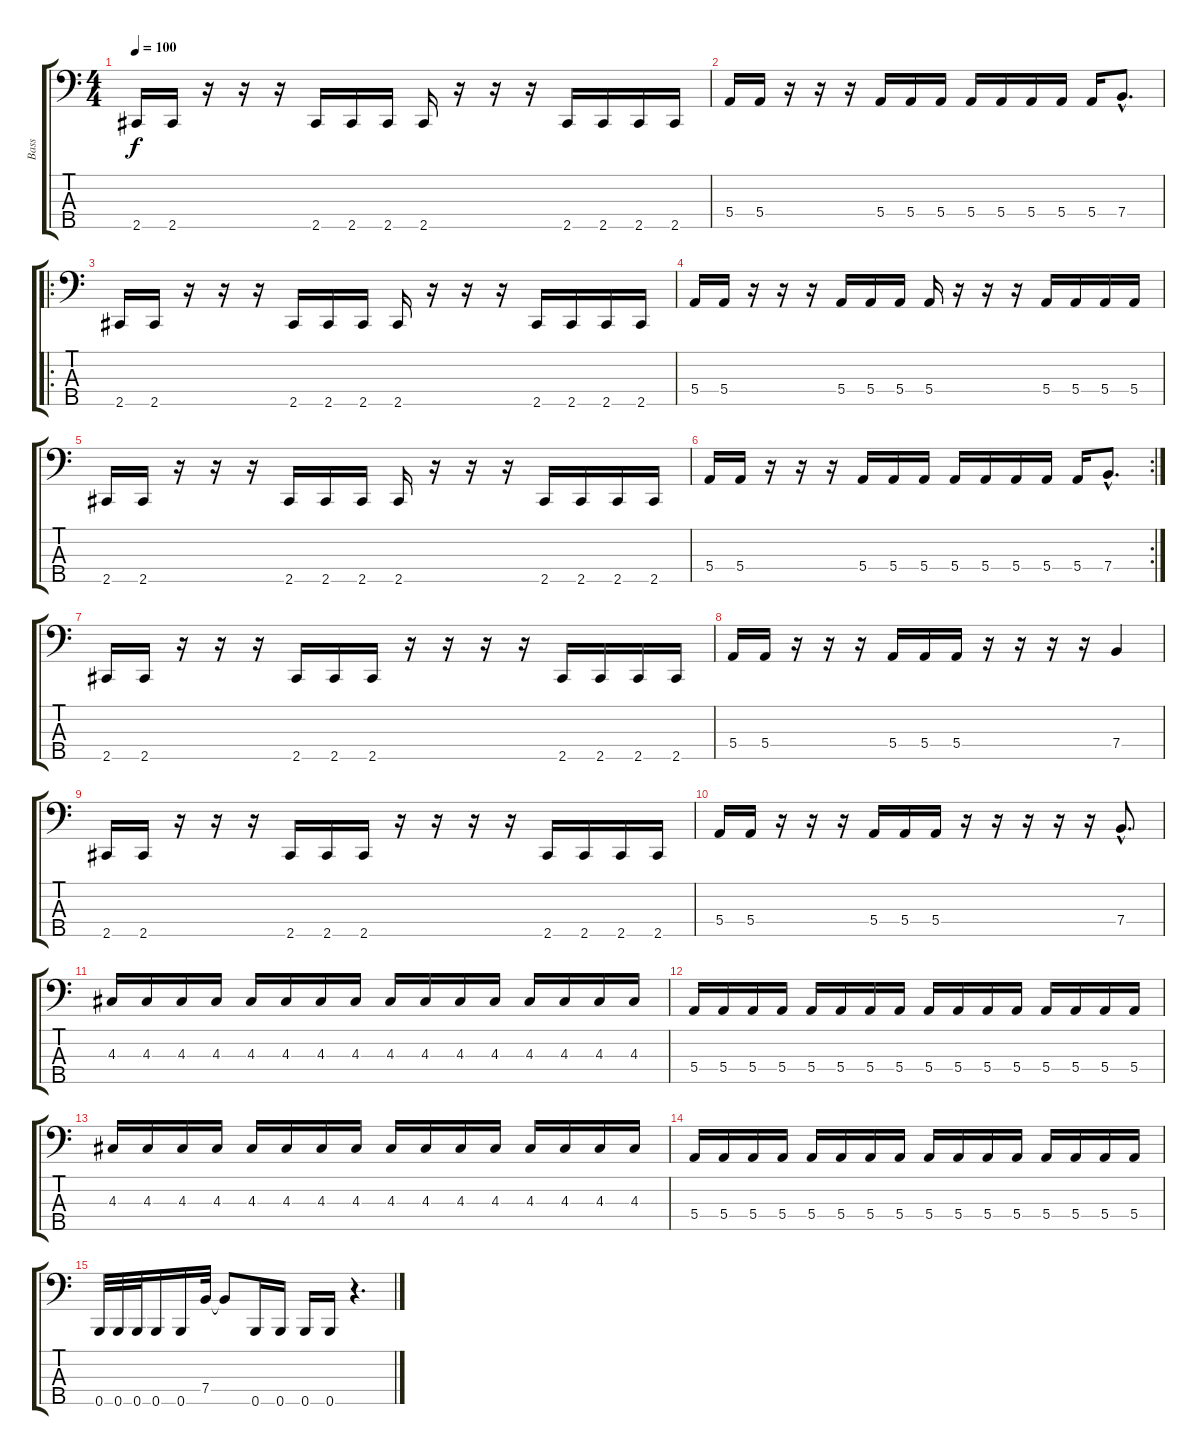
\track ("Bass" "Bass") {instrument electricbasspick}
\staff {score tabs}
\tuning (G2 D2 A1 E1 B0) {hide}
\ts (4 4)
\tempo 100
\clef f4
\ks c
2.5.16{dy f} 2.5.16 r.16 r.16 r.16 2.5.16 2.5.16 2.5.16 2.5.16 r.16 r.16 r.16 2.5.16 2.5.16 2.5.16 2.5.16 |
5.4.16 5.4.16 r.16 r.16 r.16 5.4.16 5.4.16 5.4.16 5.4.16 5.4.16 5.4.16 5.4.16 5.4.16 7.4{hac}.8{d} |
\ro
2.5.16{volume 16} 2.5.16 r.16 r.16 r.16 2.5.16 2.5.16 2.5.16 2.5.16 r.16 r.16 r.16 2.5.16 2.5.16 2.5.16 2.5.16 |
5.4.16 5.4.16 r.16 r.16 r.16 5.4.16 5.4.16 5.4.16 5.4.16 r.16 r.16 r.16 5.4.16 5.4.16 5.4.16 5.4.16 |
2.5.16 2.5.16 r.16 r.16 r.16 2.5.16 2.5.16 2.5.16 2.5.16 r.16 r.16 r.16 2.5.16 2.5.16 2.5.16 2.5.16 |
\rc 2
5.4.16 5.4.16 r.16 r.16 r.16 5.4.16 5.4.16 5.4.16 5.4.16 5.4.16 5.4.16 5.4.16 5.4.16 7.4{hac}.8{d} |
2.5.16{volume 16} 2.5.16 r.16 r.16 r.16 2.5.16 2.5.16 2.5.16 r.16 r.16 r.16 r.16 2.5.16 2.5.16 2.5.16 2.5.16 |
5.4.16 5.4.16 r.16 r.16 r.16 5.4.16 5.4.16 5.4.16 r.16 r.16 r.16 r.16 7.4.4 |
2.5.16{volume 16} 2.5.16 r.16 r.16 r.16 2.5.16 2.5.16 2.5.16 r.16 r.16 r.16 r.16 2.5.16 2.5.16 2.5.16 2.5.16 |
5.4.16 5.4.16 r.16 r.16 r.16 5.4.16 5.4.16 5.4.16 r.16 r.16 r.16 r.16 r.16 7.4{hac}.8{d} |
4.3.16 4.3.16 4.3.16 4.3.16 4.3.16 4.3.16 4.3.16 4.3.16 4.3.16 4.3.16 4.3.16 4.3.16 4.3.16 4.3.16 4.3.16 4.3.16 |
5.4.16 5.4.16 5.4.16 5.4.16 5.4.16 5.4.16 5.4.16 5.4.16 5.4.16 5.4.16 5.4.16 5.4.16 5.4.16 5.4.16 5.4.16 5.4.16 |
4.3.16 4.3.16 4.3.16 4.3.16 4.3.16 4.3.16 4.3.16 4.3.16 4.3.16 4.3.16 4.3.16 4.3.16 4.3.16 4.3.16 4.3.16 4.3.16 |
5.4.16 5.4.16 5.4.16 5.4.16 5.4.16 5.4.16 5.4.16 5.4.16 5.4.16 5.4.16 5.4.16 5.4.16 5.4.16 5.4.16 5.4.16 5.4.16 |
0.5.32 0.5.32 0.5.32 0.5.16 0.5.16 7.4.32 7.4{t}.8 0.5.16 0.5.16 0.5.16 0.5.16 r.4{d}
